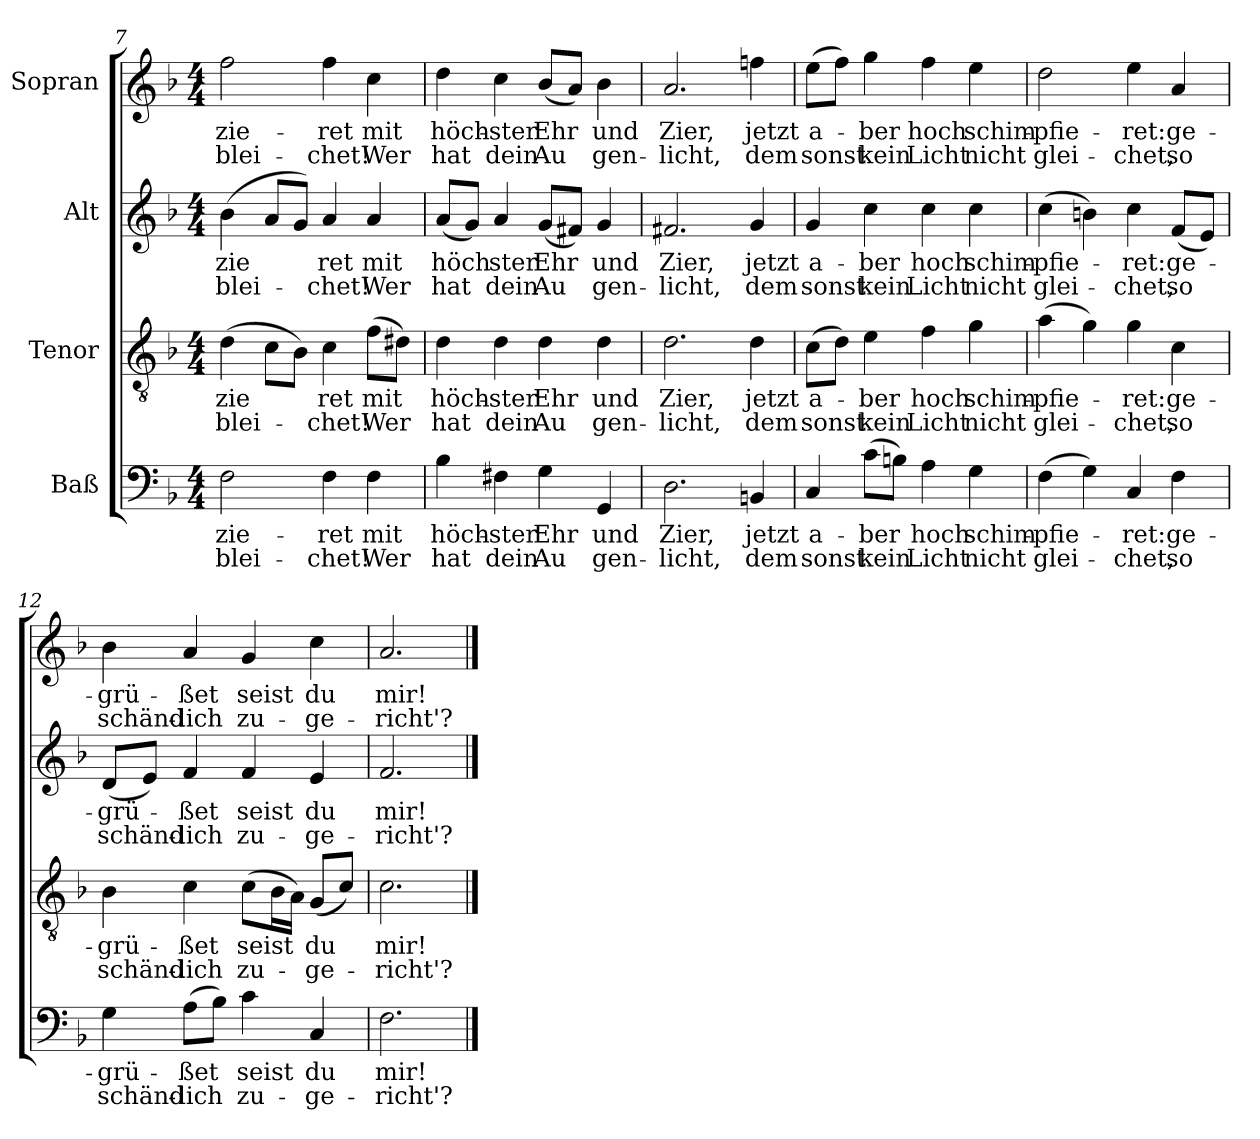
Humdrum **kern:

**kern	**text	**text	**kern	**text	**text	**kern	**text	**text	**kern	**text	**text
*part4	*part4	*part4	*part3	*part3	*part3	*part2	*part2	*part2	*part1	*part1	*part1
*staff4	*staff4	*staff4	*staff3	*staff3	*staff3	*staff2	*staff2	*staff2	*staff1	*staff1	*staff1
*I"Baß	*	*	*I"Tenor	*	*	*I"Alt	*	*	*I"Sopran	*	*
*clefF4	*	*	*clefGv2	*	*	*clefG2	*	*	*clefG2	*	*
*k[b-]	*	*	*k[b-]	*	*	*k[b-]	*	*	*k[b-]	*	*
*F:	*	*	*F:	*	*	*F:	*	*	*F:	*	*
*M4/4	*	*	*M4/4	*	*	*M4/4	*	*	*M4/4	*	*
=7	=7	=7	=7	=7	=7	=7	=7	=7	=7	=7	=7
!	!LO:LY:b	!LO:LY:b	!	!LO:LY:b	!LO:LY:b	!	!LO:LY:b	!LO:LY:b	!	!LO:LY:b	!LO:LY:b
2F\	-zie-	-blei-	(>4d\	-zie	-blei-	(<4b-\	-zie	-blei-	2ff\	-zie-	-blei-
.	.	.	8c\L	.	.	8a/L	.	.	.	.	.
.	.	.	8B-\J)	.	.	8g/J)	.	.	.	.	.
!	!LO:LY:b	!LO:LY:b	!	!LO:LY:b	!LO:LY:b	!	!LO:LY:b	!LO:LY:b	!	!LO:LY:b	!LO:LY:b
4F\	-ret	-chet!	4c\	ret	-chet!	4a/	ret	-chet!	4ff\	-ret	-chet!
!	!LO:LY:b	!LO:LY:b	!	!LO:LY:b	!LO:LY:b	!	!LO:LY:b	!LO:LY:b	!	!LO:LY:b	!LO:LY:b
4F\	mit	Wer	(>8f\L	mit	Wer	4a/	mit	Wer	4cc\	mit	Wer
.	.	.	8d#X\J)	.	.	.	.	.	.	.	.
=8	=8	=8	=8	=8	=8	=8	=8	=8	=8	=8	=8
!	!LO:LY:b	!LO:LY:b	!	!LO:LY:b	!LO:LY:b	!	!LO:LY:b	!LO:LY:b	!	!LO:LY:b	!LO:LY:b
4B-\	höch-	hat	4d\	höch-	hat	(<8a/L	höch	hat	4dd\	höch-	hat
.	.	.	.	.	.	8g/J)	.	.	.	.	.
!	!LO:LY:b	!LO:LY:b	!	!LO:LY:b	!LO:LY:b	!	!LO:LY:b	!LO:LY:b	!	!LO:LY:b	!LO:LY:b
4F#X\	-ster	dein	4d\	-ster	dein	4a/	ster	dein	4cc\	-ster	dein
!	!LO:LY:b	!LO:LY:b	!	!LO:LY:b	!LO:LY:b	!	!LO:LY:b	!LO:LY:b	!	!LO:LY:b	!LO:LY:b
4G\	Ehr	Au	4d\	Ehr	Au	(<8g/L	Ehr	Au	(<8b-/L	Ehr	Au
.	.	.	.	.	.	8f#X/J)	.	.	8a/J)	.	.
!	!LO:LY:b	!LO:LY:b	!	!LO:LY:b	!LO:LY:b	!	!LO:LY:b	!LO:LY:b	!	!LO:LY:b	!LO:LY:b
4GG/	und	gen-	4d\	und	gen-	4g/	und	gen-	4b-\	und	gen-
=9	=9	=9	=9	=9	=9	=9	=9	=9	=9	=9	=9
!	!LO:LY:b	!LO:LY:b	!	!LO:LY:b	!LO:LY:b	!	!LO:LY:b	!LO:LY:b	!	!LO:LY:b	!LO:LY:b
2.D\	Zier,	-licht,	2.d\	Zier,	-licht,	2.f#X/	Zier,	-licht,	2.a/	Zier,	-licht,
!	!LO:LY:b	!LO:LY:b	!	!LO:LY:b	!LO:LY:b	!	!LO:LY:b	!LO:LY:b	!	!LO:LY:b	!LO:LY:b
4BBn/	jetzt	dem	4d\	jetzt	dem	4g/	jetzt	dem	4ffn\	jetzt	dem
!!LO:PB:g=z
=10	=10	=10	=10	=10	=10	=10	=10	=10	=10	=10	=10
!	!LO:LY:b	!LO:LY:b	!	!LO:LY:b	!LO:LY:b	!	!LO:LY:b	!LO:LY:b	!	!LO:LY:b	!LO:LY:b
4C/	a-	sonst	(>8c\L	a-	sonst	4g/	a-	sonst	(>8ee\L	a-	sonst
.	.	.	8d\J)	.	.	.	.	.	8ff\J)	.	.
!	!LO:LY:b	!LO:LY:b	!	!LO:LY:b	!LO:LY:b	!	!LO:LY:b	!LO:LY:b	!	!LO:LY:b	!LO:LY:b
(>8c\L	-ber	kein	4e\	-ber	kein	4cc\	-ber	kein	4gg\	-ber	kein
8Bn\J)	.	.	.	.	.	.	.	.	.	.	.
!	!LO:LY:b	!LO:LY:b	!	!LO:LY:b	!LO:LY:b	!	!LO:LY:b	!LO:LY:b	!	!LO:LY:b	!LO:LY:b
4A\	hoch	Licht	4f\	hoch	Licht	4cc\	hoch	Licht	4ff\	hoch	Licht
!	!LO:LY:b	!LO:LY:b	!	!LO:LY:b	!LO:LY:b	!	!LO:LY:b	!LO:LY:b	!	!LO:LY:b	!LO:LY:b
4G\	schim-	nicht	4g\	schim-	nicht	4cc\	schim-	nicht	4ee\	schim-	nicht
=11	=11	=11	=11	=11	=11	=11	=11	=11	=11	=11	=11
!	!LO:LY:b	!LO:LY:b	!	!LO:LY:b	!LO:LY:b	!	!LO:LY:b	!LO:LY:b	!	!LO:LY:b	!LO:LY:b
(>4F\	-pfie-	glei-	(>4a\	-pfie-	glei-	(>4cc\	-pfie-	glei-	2dd\	-pfie-	glei-
4G\)	.	.	4g\)	.	.	4bn\)	.	.	.	.	.
!	!LO:LY:b	!LO:LY:b	!	!LO:LY:b	!LO:LY:b	!	!LO:LY:b	!LO:LY:b	!	!LO:LY:b	!LO:LY:b
4C/	-ret:	-chet,	4g\	-ret:	-chet,	4cc\	-ret:	-chet,	4ee\	-ret:	-chet,
!	!LO:LY:b	!LO:LY:b	!	!LO:LY:b	!LO:LY:b	!	!LO:LY:b	!LO:LY:b	!	!LO:LY:b	!LO:LY:b
4F\	ge-	so	4c\	ge-	so	(<8f/L	ge-	so	4a/	ge-	so
.	.	.	.	.	.	8e/J)	.	.	.	.	.
=12	=12	=12	=12	=12	=12	=12	=12	=12	=12	=12	=12
!	!LO:LY:b	!LO:LY:b	!	!LO:LY:b	!LO:LY:b	!	!LO:LY:b	!LO:LY:b	!	!LO:LY:b	!LO:LY:b
4G\	-grü-	schänd-	4B-\	-grü-	schänd-	(<8d/L	-grü-	schänd-	4b-\	-grü-	schänd-
.	.	.	.	.	.	8e/J)	.	.	.	.	.
!	!LO:LY:b	!LO:LY:b	!	!LO:LY:b	!LO:LY:b	!	!LO:LY:b	!LO:LY:b	!	!LO:LY:b	!LO:LY:b
(>8A\L	-ßet	-lich	4c\	-ßet	-lich	4f/	-ßet	-lich	4a/	-ßet	-lich
8B-\J)	.	.	.	.	.	.	.	.	.	.	.
!	!LO:LY:b	!LO:LY:b	!	!LO:LY:b	!LO:LY:b	!	!LO:LY:b	!LO:LY:b	!	!LO:LY:b	!LO:LY:b
4c\	seist	zu-	(>8c\L	seist	zu-	4f/	seist	zu-	4g/	seist	zu-
.	.	.	16B-\L	.	.	.	.	.	.	.	.
.	.	.	16A\JJ)	.	.	.	.	.	.	.	.
!	!LO:LY:b	!LO:LY:b	!	!LO:LY:b	!LO:LY:b	!	!LO:LY:b	!LO:LY:b	!	!LO:LY:b	!LO:LY:b
4C/	du	-ge-	(<8G/L	du	-ge-	4e/	du	-ge-	4cc\	du	-ge-
.	.	.	8c/J)	.	.	.	.	.	.	.	.
=13	=13	=13	=13	=13	=13	=13	=13	=13	=13	=13	=13
!	!LO:LY:b	!LO:LY:b	!	!LO:LY:b	!LO:LY:b	!	!LO:LY:b	!LO:LY:b	!	!LO:LY:b	!LO:LY:b
2.F\	mir!	-richt'?	2.c\	mir!	-richt'?	2.f/	mir!	-richt'?	2.a/	mir!	-richt'?
==	==	==	==	==	==	==	==	==	==	==	==
*-	*-	*-	*-	*-	*-	*-	*-	*-	*-	*-	*-
